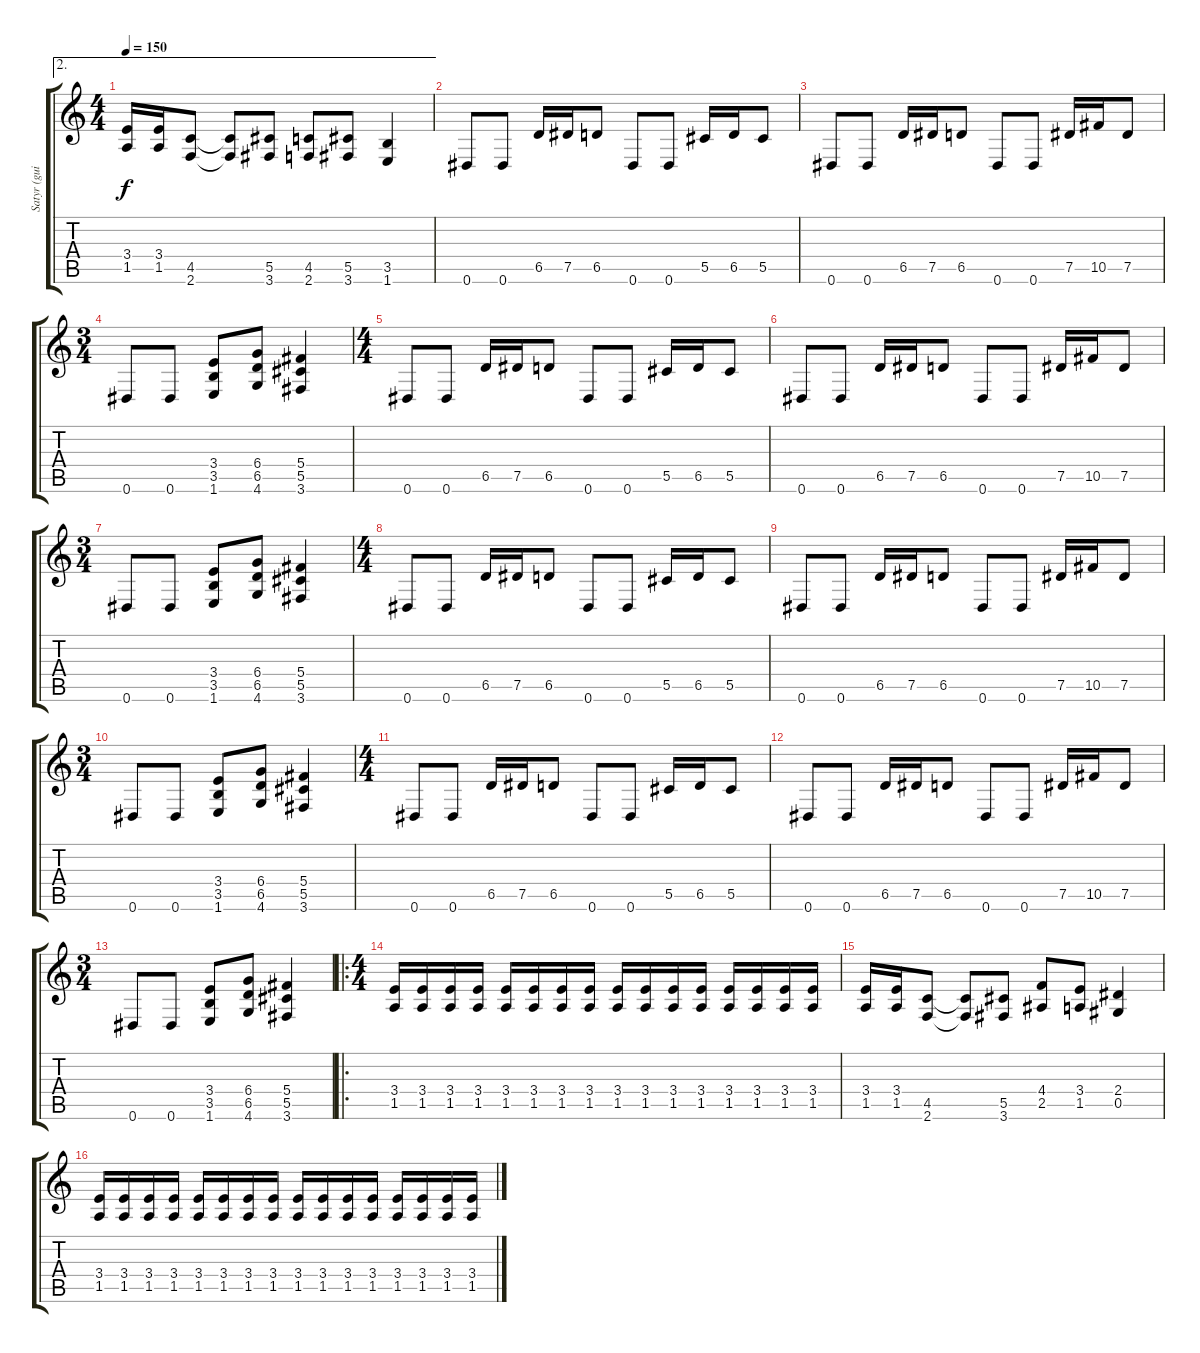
\track ("Satyr (guitar 2)" "Satyr (gui") {instrument distortionguitar}
\staff {score tabs}
\tuning (Eb4 Bb3 Gb3 Db3 Ab2 Eb2) {hide}
\ae 2
\ts (4 4)
\tempo 150
\clef g2
\ks c
(3.4 1.5).16{dy f} (3.4 1.5).16 (4.5 2.6).8 (4.5{t} 2.6{t}).8 (5.5 3.6).8 (4.5 2.6).8 (5.5 3.6).8 (3.5 1.6).4 |
0.6.8 0.6.8 6.5.16 7.5.16 6.5.8 0.6.8 0.6.8 5.5.16 6.5.16 5.5.8 |
0.6.8 0.6.8 6.5.16 7.5.16 6.5.8 0.6.8 0.6.8 7.5.16 10.5.16 7.5.8 |
\ts (3 4)
0.6.8 0.6.8 (3.4 3.5 1.6).8 (6.4 6.5 4.6).8 (5.4 5.5 3.6).4 |
\ts (4 4)
0.6.8 0.6.8 6.5.16 7.5.16 6.5.8 0.6.8 0.6.8 5.5.16 6.5.16 5.5.8 |
0.6.8 0.6.8 6.5.16 7.5.16 6.5.8 0.6.8 0.6.8 7.5.16 10.5.16 7.5.8 |
\ts (3 4)
0.6.8 0.6.8 (3.4 3.5 1.6).8 (6.4 6.5 4.6).8 (5.4 5.5 3.6).4 |
\ts (4 4)
0.6.8 0.6.8 6.5.16 7.5.16 6.5.8 0.6.8 0.6.8 5.5.16 6.5.16 5.5.8 |
0.6.8 0.6.8 6.5.16 7.5.16 6.5.8 0.6.8 0.6.8 7.5.16 10.5.16 7.5.8 |
\ts (3 4)
0.6.8 0.6.8 (3.4 3.5 1.6).8 (6.4 6.5 4.6).8 (5.4 5.5 3.6).4 |
\ts (4 4)
0.6.8 0.6.8 6.5.16 7.5.16 6.5.8 0.6.8 0.6.8 5.5.16 6.5.16 5.5.8 |
0.6.8 0.6.8 6.5.16 7.5.16 6.5.8 0.6.8 0.6.8 7.5.16 10.5.16 7.5.8 |
\ts (3 4)
0.6.8 0.6.8 (3.4 3.5 1.6).8 (6.4 6.5 4.6).8 (5.4 5.5 3.6).4 |
\ro
\ts (4 4)
(3.4 1.5).16 (3.4 1.5).16 (3.4 1.5).16 (3.4 1.5).16 (3.4 1.5).16 (3.4 1.5).16 (3.4 1.5).16 (3.4 1.5).16 (3.4 1.5).16 (3.4 1.5).16 (3.4 1.5).16 (3.4 1.5).16 (3.4 1.5).16 (3.4 1.5).16 (3.4 1.5).16 (3.4 1.5).16 |
(3.4 1.5).16 (3.4 1.5).16 (4.5 2.6).8 (4.5{t} 2.6{t}).8 (5.5 3.6).8 (4.4 2.5).8 (3.4 1.5).8 (2.4 0.5).4 |
(3.4 1.5).16 (3.4 1.5).16 (3.4 1.5).16 (3.4 1.5).16 (3.4 1.5).16 (3.4 1.5).16 (3.4 1.5).16 (3.4 1.5).16 (3.4 1.5).16 (3.4 1.5).16 (3.4 1.5).16 (3.4 1.5).16 (3.4 1.5).16 (3.4 1.5).16 (3.4 1.5).16 (3.4 1.5).16
